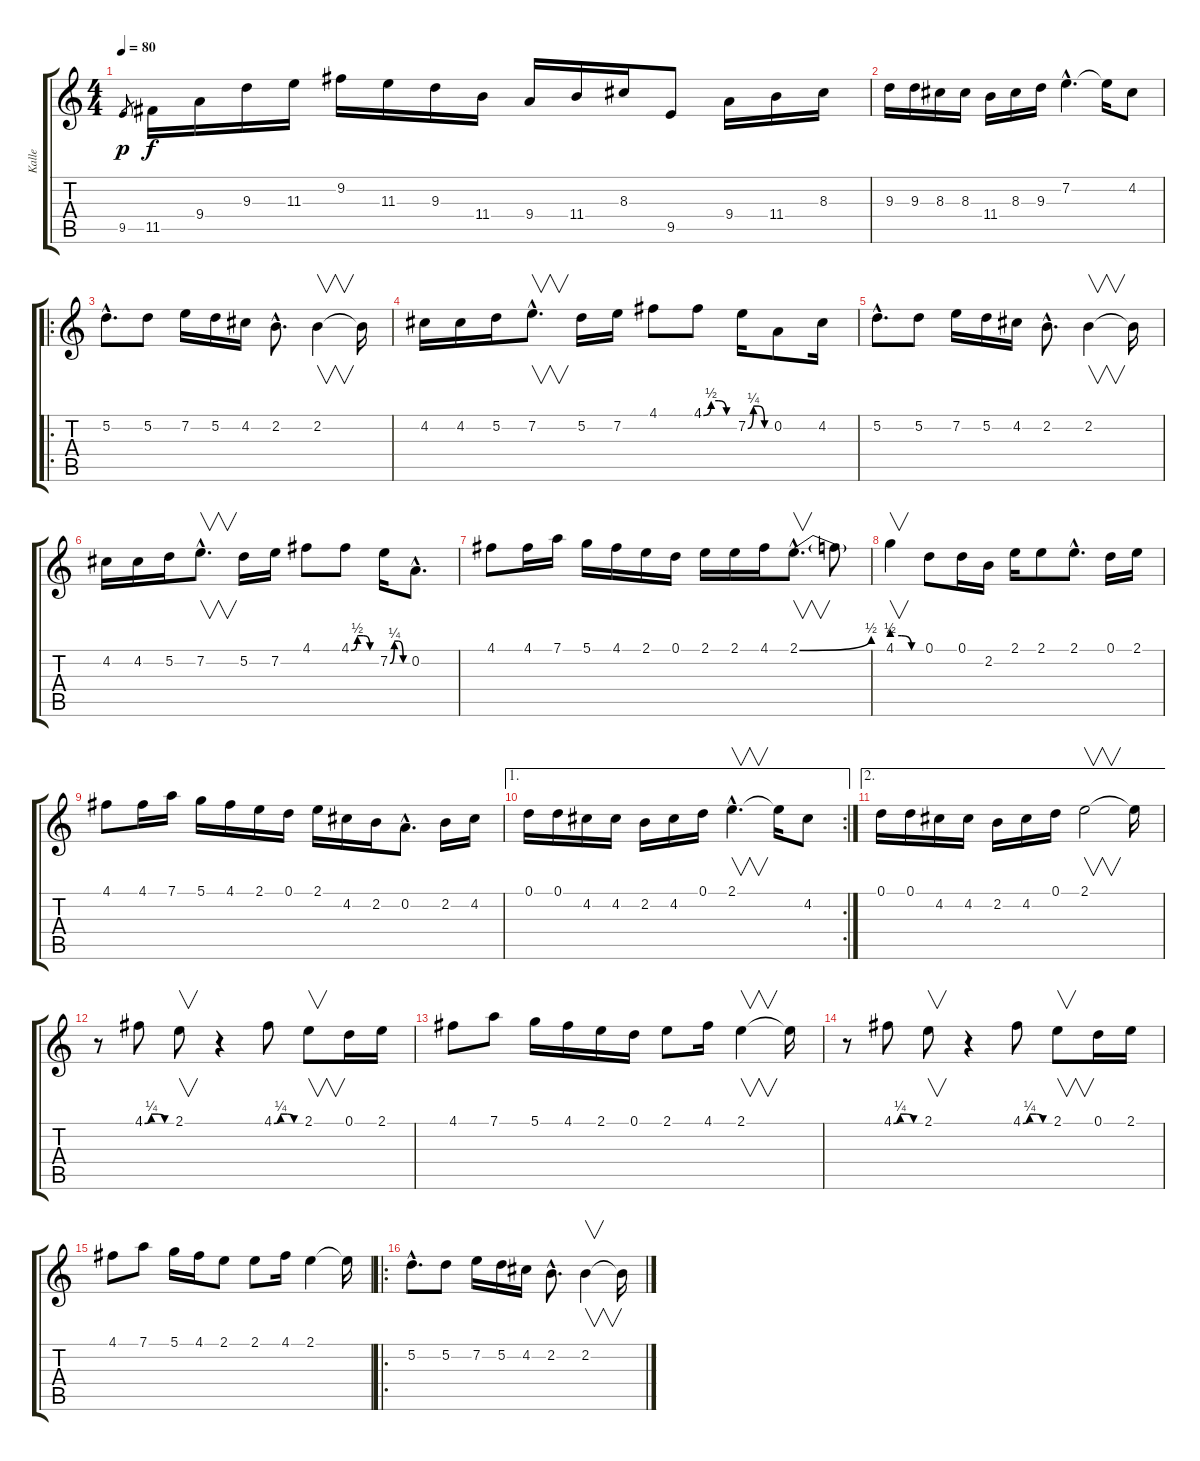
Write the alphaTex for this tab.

\track ("Kalle" "Kalle") {instrument distortionguitar}
\staff {score tabs}
\tuning (D4 A3 F3 C3 G2 D2) {hide}
\ts (4 4)
\tempo 80
\clef g2
\ks c
9.5.8{gr dy p instrument distortionguitar} 11.5.16{dy f} 9.4.16 9.3.16 11.3.16 9.2.16 11.3.16 9.3.16 11.4.16 9.4.16 11.4.16 8.3.16 9.5.8 9.4.16 11.4.16 8.3.16 |
9.3.16 9.3.16 8.3.16 8.3.16 11.4.16 8.3.16 9.3.16 7.2{hac}.4{d} 7.2{t}.16 4.2.8 |
\ro
5.2{hac}.8{d} 5.2.8 7.2.16 5.2.16 4.2.16 2.2{hac}.8{d} 2.2.4{v} 2.2{t}.16 |
4.2.16 4.2.16 5.2.16 7.2{hac}.8{v d} 5.2.16 7.2.16 4.1.8 4.1{be (custom 0 0 15 2 30 2 45 0 60 0)}.8 7.2{be (custom 0 0 15 1 30 1 45 0 60 0)}.16 0.2.8 4.2.16 |
5.2{hac}.8{d} 5.2.8 7.2.16 5.2.16 4.2.16 2.2{hac}.8{d} 2.2.4{v} 2.2{t}.16 |
4.2.16 4.2.16 5.2.16 7.2{hac}.8{v d} 5.2.16 7.2.16 4.1.8 4.1{be (custom 0 0 15 2 30 2 45 0 60 0)}.8 7.2{be (custom 0 0 15 1 30 1 45 0 60 0)}.16 0.2{hac}.8{d} |
4.1.8 4.1.16 7.1.16 5.1.16 4.1.16 2.1.16 0.1.16 2.1.16 2.1.16 4.1.16 2.1{be (bend 0 0 60 2) hac}.8{v d} 2.1{t}.8 |
4.1{be (custom 0 2 20 2 40 0 60 0)}.4{v} 0.1.8 0.1.16 2.2.16 2.1.16 2.1.8 2.1{hac}.8{d} 0.1.16 2.1.16 |
4.1.8 4.1.16 7.1.16 5.1.16 4.1.16 2.1.16 0.1.16 2.1.16 4.2.16 2.2.16 0.2{hac}.8{d} 2.2.16 4.2.16 |
\ae 1
\rc 2
0.1.16 0.1.16 4.2.16 4.2.16 2.2.16 4.2.16 0.1.16 2.1{hac}.4{v d} 2.1{t}.16 4.2.8 |
\ae 2
0.1.16 0.1.16 4.2.16 4.2.16 2.2.16 4.2.16 0.1.16 2.1.2{v} 2.1{t}.16 |
r.8 4.1{be (custom 0 0 15 1 30 1 45 0 60 0)}.8 2.1.8{v} r.4 4.1{be (custom 0 0 15 1 30 1 45 0 60 0)}.8 2.1.8{v} 0.1.16 2.1.16 |
4.1.8 7.1.8 5.1.16 4.1.16 2.1.16 0.1.16 2.1.8 4.1.16 2.1.4{v} 2.1{t}.16 |
r.8 4.1{be (custom 0 0 15 1 30 1 45 0 60 0)}.8 2.1.8{v} r.4 4.1{be (custom 0 0 15 1 30 1 45 0 60 0)}.8 2.1.8{v} 0.1.16 2.1.16 |
4.1.8 7.1.8 5.1.16 4.1.16 2.1.8 2.1.8 4.1.16 2.1.4 2.1{t}.16 |
\ro
5.2{hac}.8{d} 5.2.8 7.2.16 5.2.16 4.2.16 2.2{hac}.8{d} 2.2.4{v} 2.2{t}.16
